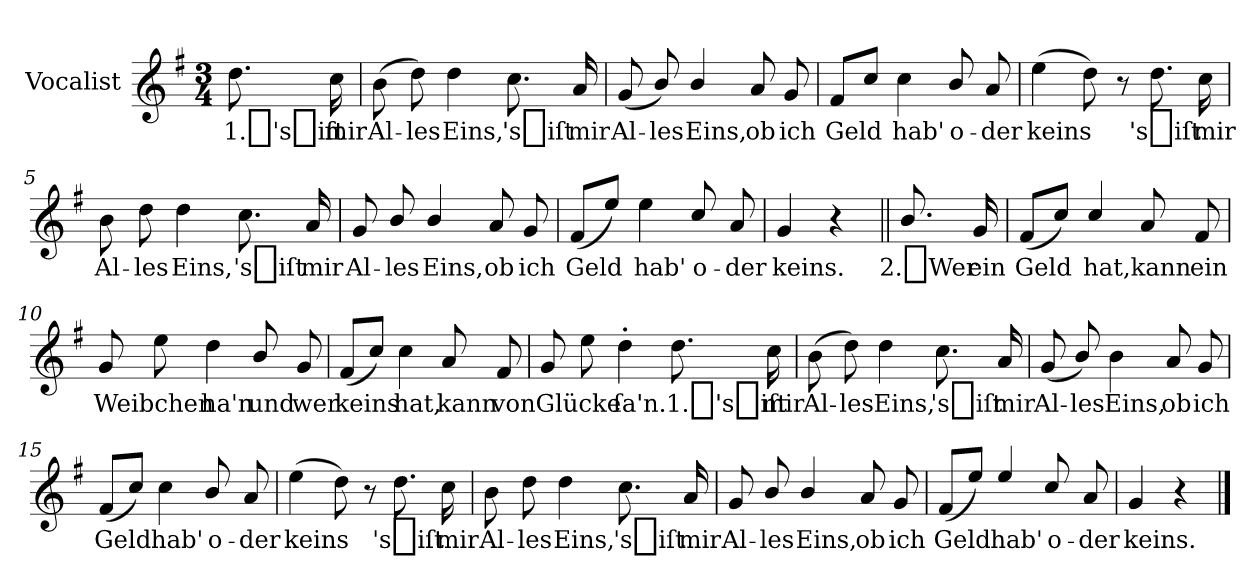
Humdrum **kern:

**kern	**text
*part1	*part1
*staff1	*staff1
*I"Vocalist	*
*clefG2	*
*k[f#]	*
*G:	*
*M3/4	*
=	=
8.dd	1._'s_iſt
16cc	mir
=1	=1
(8b	Al-
8dd)	-les
4dd	Eins,
8.cc	's_iſt
16a	mir
=2	=2
(8g	Al-
8b/)	-les
4b/	Eins,
8a	ob
8g	ich
=3	=3
8f#L	Geld
8ccJ	.
4cc	hab'
8b/	o-
8a	-der
=4	=4
(4ee	keins
8dd)	.
8r	.
8.dd	's_iſt
16cc	mir
=5	=5
8b	Al-
8dd	-les
4dd	Eins,
8.cc	's_iſt
16a	mir
=6	=6
8g	Al-
8b/	-les
4b/	Eins,
8a	ob
8g	ich
=7	=7
(8f#/L	Geld
8eeJ)	.
4ee	hab'
8cc/	o-
8a	-der
=8	=8
4g	keins.
4r	.
=||	=||
8.b/	2._Wer
16g	ein
=9	=9
(8f#/L	Geld
8ccJ)	.
4cc/	hat,
8a	kann
8f#	ein
=10	=10
8g	Weibchen
8ee	.
4dd	ha'n
8b/	und
8g	wer
=11	=11
(8f#/L	keins
8ccJ)	.
4cc	hat,
8a	kann
8f#	von
=12	=12
8g	Glücke
8ee	.
4dd'	ſa'n.
8.dd	1._'s_iſt
16cc	mir
=13	=13
(8b	Al-
8dd)	-les
4dd	Eins,
8.cc	's_iſt
16a	mir
=14	=14
(8g	Al-
8b/)	-les
4b	Eins,
8a	ob
8g	ich
=15	=15
(8f#/L	Geld
8ccJ)	.
4cc	hab'
8b/	o-
8a	-der
=16	=16
(4ee	keins
8dd)	.
8r	.
8.dd	's_iſt
16cc	mir
=17	=17
8b	Al-
8dd	-les
4dd	Eins,
8.cc	's_iſt
16a	mir
=18	=18
8g	Al-
8b/	-les
4b/	Eins,
8a	ob
8g	ich
=19	=19
(8f#/L	Geld
8eeJ)	.
4ee/	hab'
8cc/	o-
8a	-der
=20	=20
4g	keins.
4r	.
==	==
*-	*-
